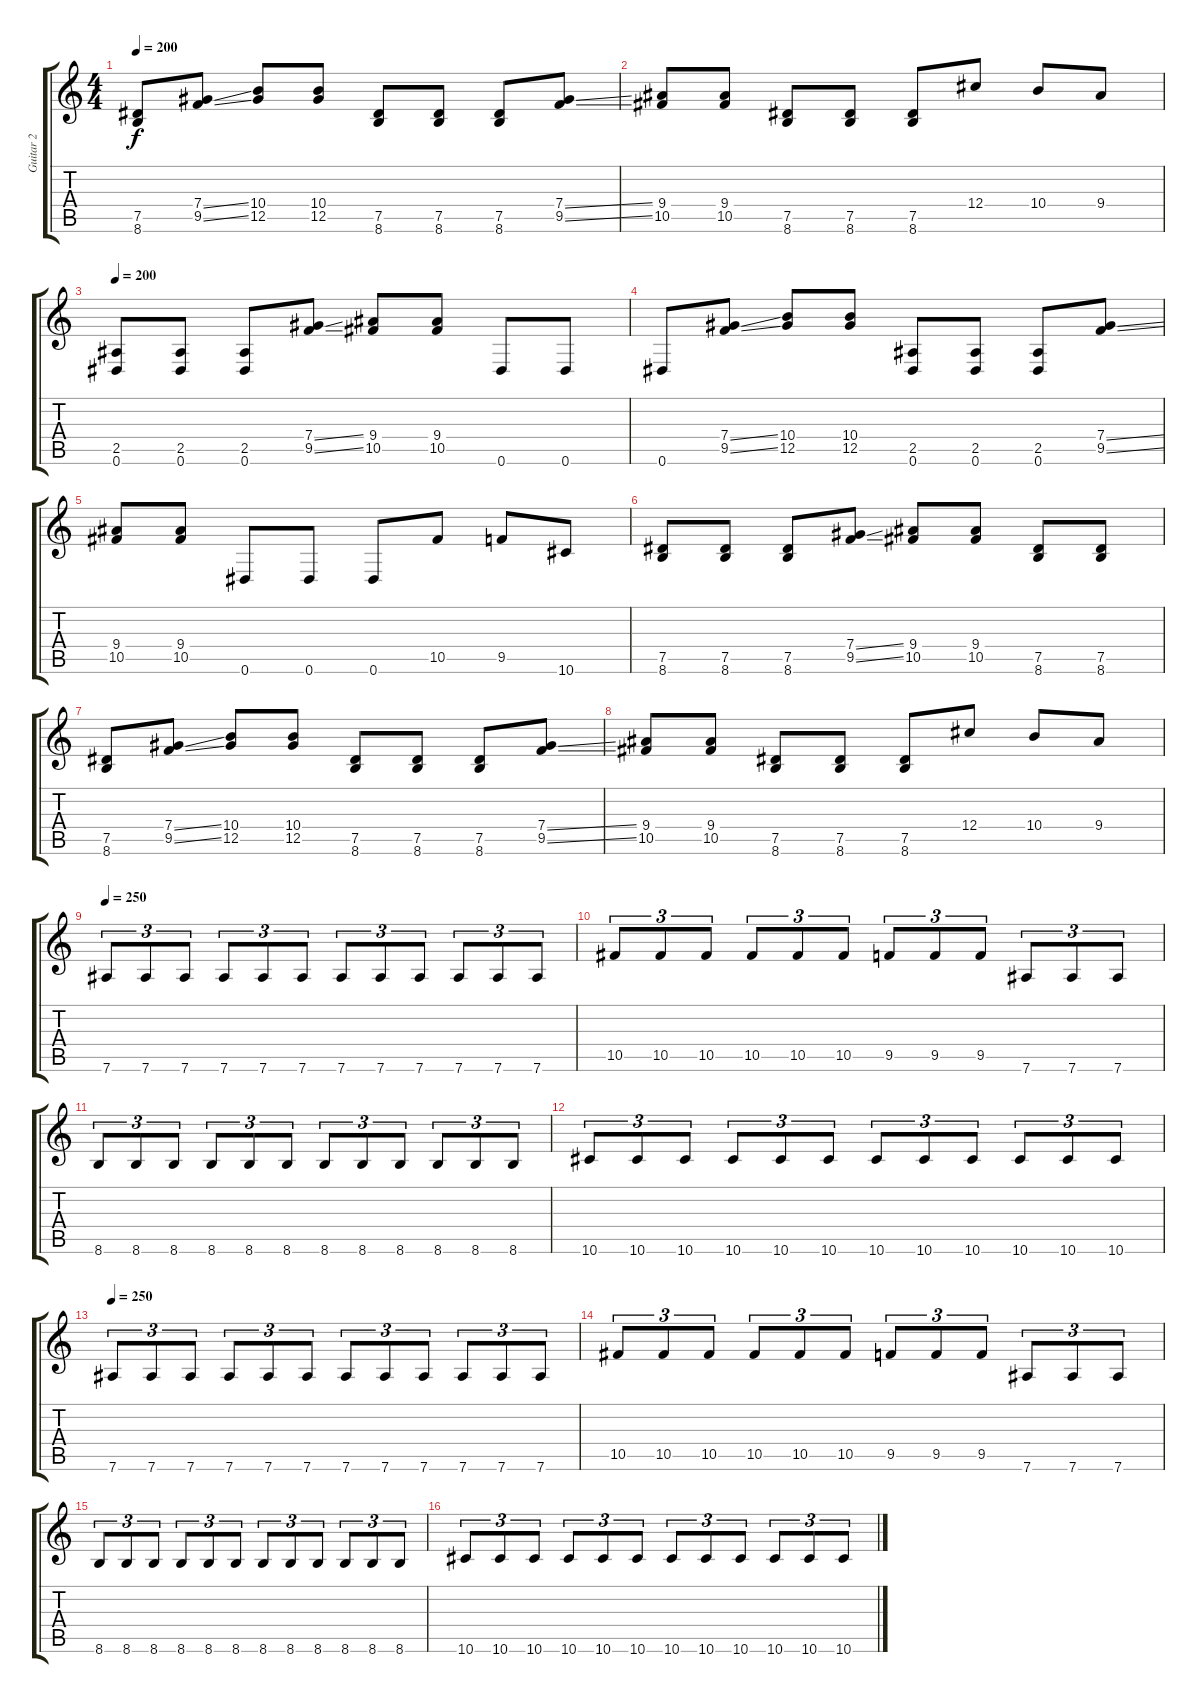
\track ("Guitar 2" "Guitar 2") {instrument distortionguitar}
\staff {score tabs}
\tuning (Eb4 Bb3 Gb3 Db3 Ab2 Eb2) {hide}
\ts (4 4)
\tempo 200
\clef g2
\ks c
(7.5 8.6).8{dy f} (7.4{ss} 9.5{ss}).8 (10.4 12.5).8 (10.4 12.5).8 (7.5 8.6).8 (7.5 8.6).8 (7.5 8.6).8 (7.4{ss} 9.5{ss}).8 |
(9.4 10.5).8 (9.4 10.5).8 (7.5 8.6).8 (7.5 8.6).8 (7.5 8.6).8 12.4.8 10.4.8 9.4.8 |
\tempo 200
(2.5 0.6).8 (2.5 0.6).8 (2.5 0.6).8 (7.4{ss} 9.5{ss}).8 (9.4 10.5).8 (9.4 10.5).8 0.6.8 0.6.8 |
0.6.8 (7.4{ss} 9.5{ss}).8 (10.4 12.5).8 (10.4 12.5).8 (2.5 0.6).8 (2.5 0.6).8 (2.5 0.6).8 (7.4{ss} 9.5{ss}).8 |
(9.4 10.5).8 (9.4 10.5).8 0.6.8 0.6.8 0.6.8 10.5.8 9.5.8 10.6.8 |
(7.5 8.6).8 (7.5 8.6).8 (7.5 8.6).8 (7.4{ss} 9.5{ss}).8 (9.4 10.5).8 (9.4 10.5).8 (7.5 8.6).8 (7.5 8.6).8 |
(7.5 8.6).8 (7.4{ss} 9.5{ss}).8 (10.4 12.5).8 (10.4 12.5).8 (7.5 8.6).8 (7.5 8.6).8 (7.5 8.6).8 (7.4{ss} 9.5{ss}).8 |
(9.4 10.5).8 (9.4 10.5).8 (7.5 8.6).8 (7.5 8.6).8 (7.5 8.6).8 12.4.8 10.4.8 9.4.8 |
\tempo 250
7.6.8{tu (3 2)} 7.6.8{tu (3 2)} 7.6.8{tu (3 2)} 7.6.8{tu (3 2)} 7.6.8{tu (3 2)} 7.6.8{tu (3 2)} 7.6.8{tu (3 2)} 7.6.8{tu (3 2)} 7.6.8{tu (3 2)} 7.6.8{tu (3 2)} 7.6.8{tu (3 2)} 7.6.8{tu (3 2)} |
10.5.8{tu (3 2)} 10.5.8{tu (3 2)} 10.5.8{tu (3 2)} 10.5.8{tu (3 2)} 10.5.8{tu (3 2)} 10.5.8{tu (3 2)} 9.5.8{tu (3 2)} 9.5.8{tu (3 2)} 9.5.8{tu (3 2)} 7.6.8{tu (3 2)} 7.6.8{tu (3 2)} 7.6.8{tu (3 2)} |
8.6.8{tu (3 2)} 8.6.8{tu (3 2)} 8.6.8{tu (3 2)} 8.6.8{tu (3 2)} 8.6.8{tu (3 2)} 8.6.8{tu (3 2)} 8.6.8{tu (3 2)} 8.6.8{tu (3 2)} 8.6.8{tu (3 2)} 8.6.8{tu (3 2)} 8.6.8{tu (3 2)} 8.6.8{tu (3 2)} |
10.6.8{tu (3 2)} 10.6.8{tu (3 2)} 10.6.8{tu (3 2)} 10.6.8{tu (3 2)} 10.6.8{tu (3 2)} 10.6.8{tu (3 2)} 10.6.8{tu (3 2)} 10.6.8{tu (3 2)} 10.6.8{tu (3 2)} 10.6.8{tu (3 2)} 10.6.8{tu (3 2)} 10.6.8{tu (3 2)} |
\tempo 250
7.6.8{tu (3 2)} 7.6.8{tu (3 2)} 7.6.8{tu (3 2)} 7.6.8{tu (3 2)} 7.6.8{tu (3 2)} 7.6.8{tu (3 2)} 7.6.8{tu (3 2)} 7.6.8{tu (3 2)} 7.6.8{tu (3 2)} 7.6.8{tu (3 2)} 7.6.8{tu (3 2)} 7.6.8{tu (3 2)} |
10.5.8{tu (3 2)} 10.5.8{tu (3 2)} 10.5.8{tu (3 2)} 10.5.8{tu (3 2)} 10.5.8{tu (3 2)} 10.5.8{tu (3 2)} 9.5.8{tu (3 2)} 9.5.8{tu (3 2)} 9.5.8{tu (3 2)} 7.6.8{tu (3 2)} 7.6.8{tu (3 2)} 7.6.8{tu (3 2)} |
8.6.8{tu (3 2)} 8.6.8{tu (3 2)} 8.6.8{tu (3 2)} 8.6.8{tu (3 2)} 8.6.8{tu (3 2)} 8.6.8{tu (3 2)} 8.6.8{tu (3 2)} 8.6.8{tu (3 2)} 8.6.8{tu (3 2)} 8.6.8{tu (3 2)} 8.6.8{tu (3 2)} 8.6.8{tu (3 2)} |
10.6.8{tu (3 2)} 10.6.8{tu (3 2)} 10.6.8{tu (3 2)} 10.6.8{tu (3 2)} 10.6.8{tu (3 2)} 10.6.8{tu (3 2)} 10.6.8{tu (3 2)} 10.6.8{tu (3 2)} 10.6.8{tu (3 2)} 10.6.8{tu (3 2)} 10.6.8{tu (3 2)} 10.6.8{tu (3 2)}
